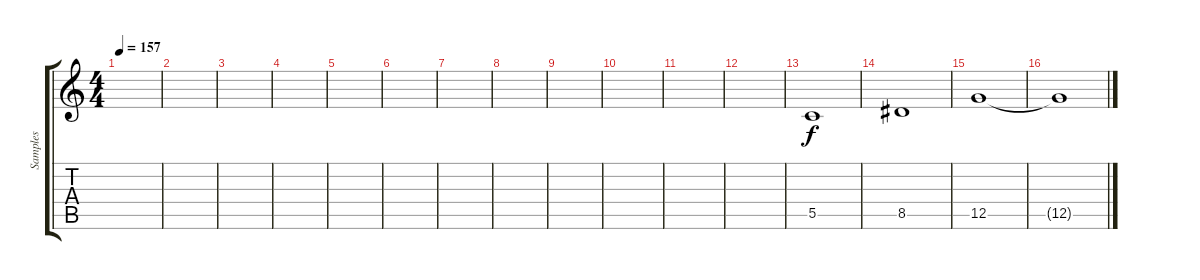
\track ("Samples" "Samples") {instrument overdrivenguitar}
\staff {score tabs}
\tuning (D4 A3 F3 C3 G2 C2) {hide}
\ts (4 4)
\tempo 157
\clef g2
\ks c
|
|
|
|
|
|
|
|
|
|
|
|
5.5.1 |
8.5.1 |
12.5.1 |
12.5{t}.1{dy f}
